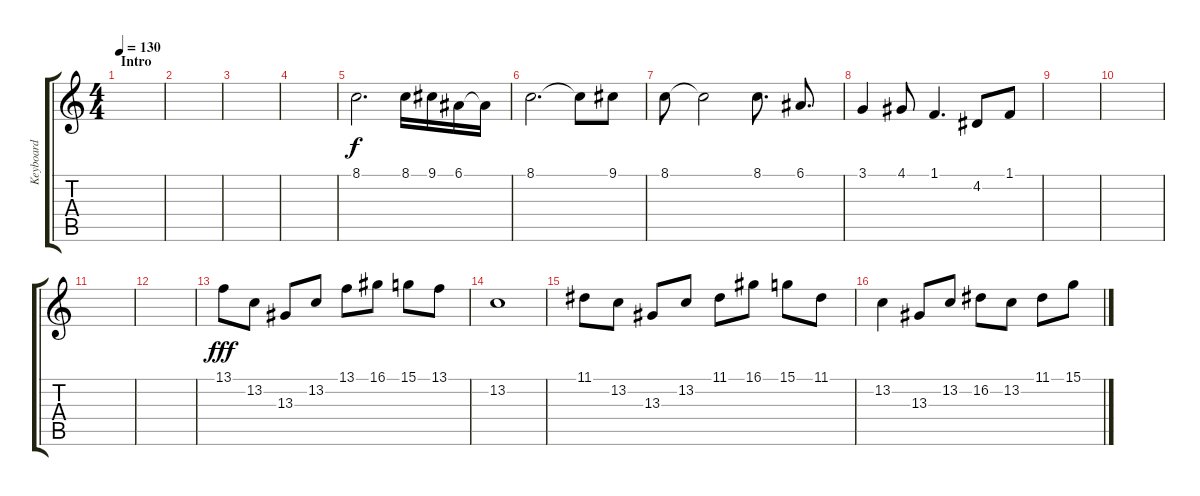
\track ("Keyboard" "Keyboard") {instrument stringensemble1}
\staff {score tabs}
\tuning (E4 B3 G3 D3 A2 E2) {hide}
\ts (4 4)
\section ("" "Intro")
\tempo 130
\clef g2
\ks c
|
|
|
|
8.1.2{d volume 10 instrument violin} 8.1.16 9.1.16 6.1.16 6.1{t}.16 |
8.1.2{d} 8.1{t}.8 9.1.8 |
8.1.8 8.1{t}.2 8.1.8{d} 6.1.8{d} |
3.1.4 4.1.8 1.1.4{d} 4.2.8 1.1.8 |
|
|
|
|
13.1.8{dy fff volume 16 instrument stringensemble1} 13.2.8 13.3.8 13.2.8 13.1.8 16.1.8 15.1.8 13.1.8 |
13.2.1 |
11.1.8 13.2.8 13.3.8 13.2.8 11.1.8 16.1.8 15.1.8 11.1.8 |
13.2.4 13.3.8 13.2.8 16.2.8 13.2.8 11.1.8 15.1.8
